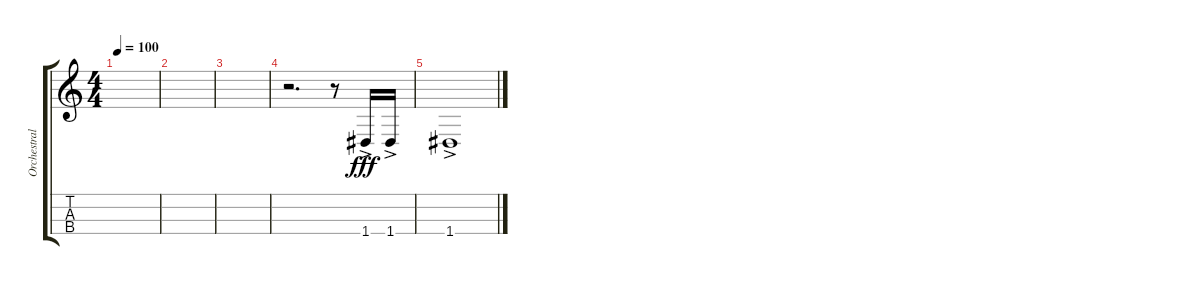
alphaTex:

\track ("Orchestral Drum" "Orchestral") {instrument taikodrum}
\staff {score tabs}
\tuning (E4 B3 G3 D3) {hide}
\ts (4 4)
\tempo 100
\clef g2
\ks c
|
|
|
r.2{d} r.8 1.4{ac}.16{dy fff} 1.4{ac}.16 |
1.4{ac}.1
